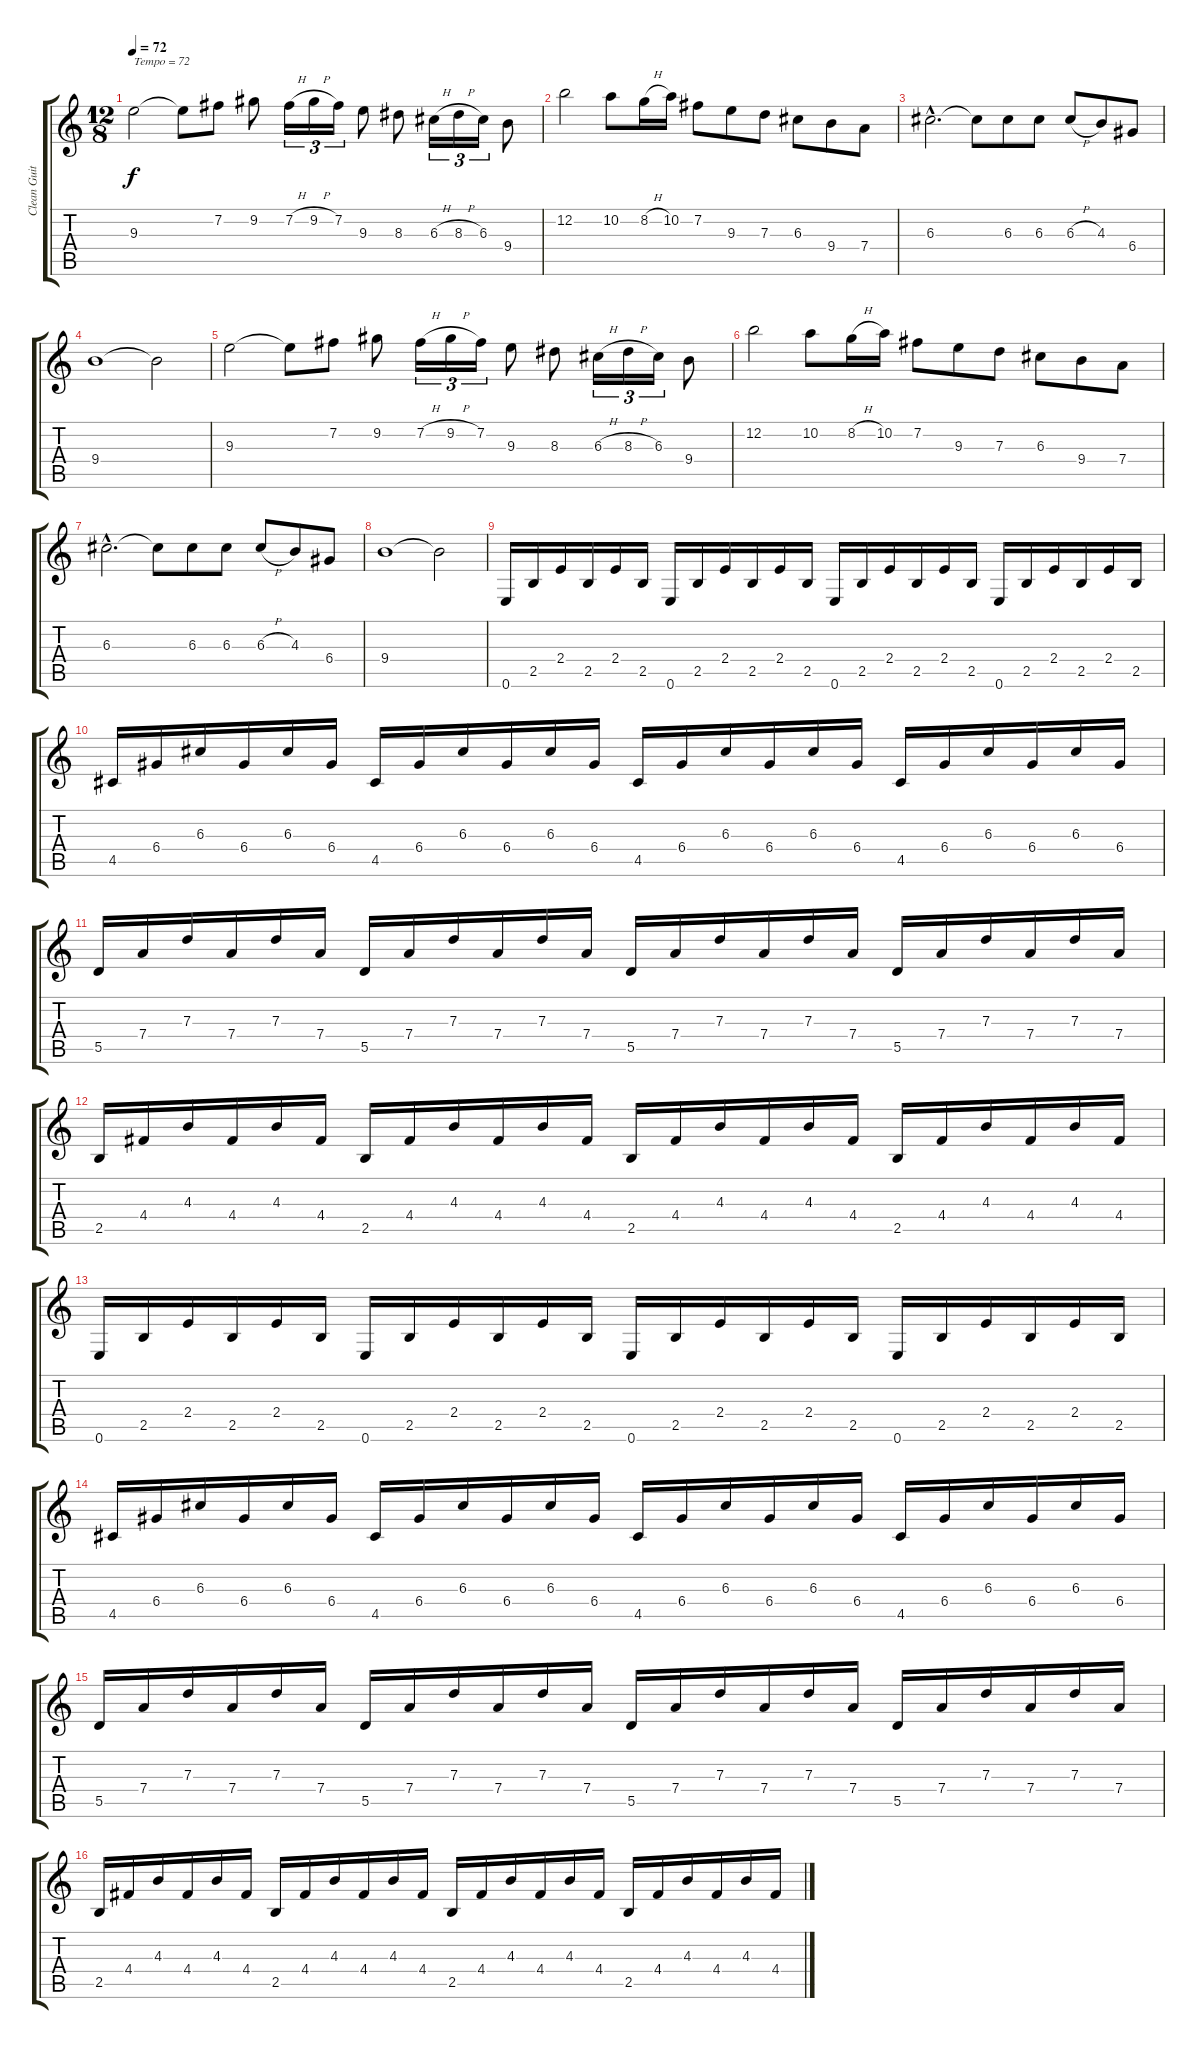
\track ("Clean Guitar 1" "Clean Guit") {instrument acousticguitarsteel}
\staff {score tabs}
\tuning (E4 B3 G3 D3 A2 E2) {hide}
\ts (12 8)
\tempo 72
\clef g2
\ks c
9.3.2{txt "Tempo = 72" dy f instrument acousticguitarsteel} 9.3{t}.8 7.2.8{txt ""} 9.2.8 7.2{h}.16{tu (3 2)} 9.2{h}.16{tu (3 2)} 7.2.16{tu (3 2)} 9.3.8 8.3.8 6.3{h}.16{tu (3 2)} 8.3{h}.16{tu (3 2)} 6.3.16{tu (3 2)} 9.4.8 |
12.2.2 10.2.8 8.2{h}.16 10.2.16 7.2.8 9.3.8 7.3.8 6.3.8 9.4.8 7.4.8 |
6.3{hac}.2{d} 6.3{t}.8 6.3.8 6.3.8 6.3{h}.8 4.3.8 6.4.8 |
9.4.1 9.4{t}.2 |
9.3.2 9.3{t}.8 7.2.8 9.2.8 7.2{h}.16{tu (3 2)} 9.2{h}.16{tu (3 2)} 7.2.16{tu (3 2)} 9.3.8 8.3.8 6.3{h}.16{tu (3 2)} 8.3{h}.16{tu (3 2)} 6.3.16{tu (3 2)} 9.4.8 |
12.2.2 10.2.8 8.2{h}.16 10.2.16 7.2.8 9.3.8 7.3.8 6.3.8 9.4.8 7.4.8 |
6.3{hac}.2{d} 6.3{t}.8 6.3.8 6.3.8 6.3{h}.8 4.3.8 6.4.8 |
9.4.1 9.4{t}.2 |
0.6.16 2.5.16 2.4.16 2.5.16 2.4.16 2.5.16 0.6.16 2.5.16 2.4.16 2.5.16 2.4.16 2.5.16 0.6.16 2.5.16 2.4.16 2.5.16 2.4.16 2.5.16 0.6.16 2.5.16 2.4.16 2.5.16 2.4.16 2.5.16 |
4.5.16 6.4.16 6.3.16 6.4.16 6.3.16 6.4.16 4.5.16 6.4.16 6.3.16 6.4.16 6.3.16 6.4.16 4.5.16 6.4.16 6.3.16 6.4.16 6.3.16 6.4.16 4.5.16 6.4.16 6.3.16 6.4.16 6.3.16 6.4.16 |
5.5.16 7.4.16 7.3.16 7.4.16 7.3.16 7.4.16 5.5.16 7.4.16 7.3.16 7.4.16 7.3.16 7.4.16 5.5.16 7.4.16 7.3.16 7.4.16 7.3.16 7.4.16 5.5.16 7.4.16 7.3.16 7.4.16 7.3.16 7.4.16 |
2.5.16 4.4.16 4.3.16 4.4.16 4.3.16 4.4.16 2.5.16 4.4.16 4.3.16 4.4.16 4.3.16 4.4.16 2.5.16 4.4.16 4.3.16 4.4.16 4.3.16 4.4.16 2.5.16 4.4.16 4.3.16 4.4.16 4.3.16 4.4.16 |
0.6.16 2.5.16 2.4.16 2.5.16 2.4.16 2.5.16 0.6.16 2.5.16 2.4.16 2.5.16 2.4.16 2.5.16 0.6.16 2.5.16 2.4.16 2.5.16 2.4.16 2.5.16 0.6.16 2.5.16 2.4.16 2.5.16 2.4.16 2.5.16 |
4.5.16 6.4.16 6.3.16 6.4.16 6.3.16 6.4.16 4.5.16 6.4.16 6.3.16 6.4.16 6.3.16 6.4.16 4.5.16 6.4.16 6.3.16 6.4.16 6.3.16 6.4.16 4.5.16 6.4.16 6.3.16 6.4.16 6.3.16 6.4.16 |
5.5.16 7.4.16 7.3.16 7.4.16 7.3.16 7.4.16 5.5.16 7.4.16 7.3.16 7.4.16 7.3.16 7.4.16 5.5.16 7.4.16 7.3.16 7.4.16 7.3.16 7.4.16 5.5.16 7.4.16 7.3.16 7.4.16 7.3.16 7.4.16 |
2.5.16 4.4.16 4.3.16 4.4.16 4.3.16 4.4.16 2.5.16 4.4.16 4.3.16 4.4.16 4.3.16 4.4.16 2.5.16 4.4.16 4.3.16 4.4.16 4.3.16 4.4.16 2.5.16 4.4.16 4.3.16 4.4.16 4.3.16 4.4.16
